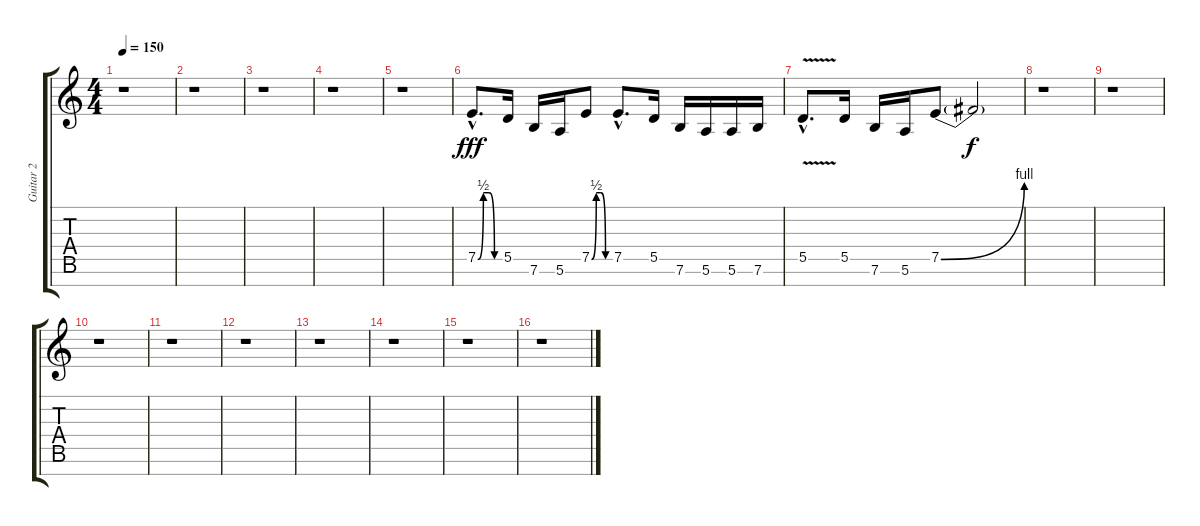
\track ("Guitar 2" "Guitar 2") {instrument distortionguitar}
\staff {score tabs}
\tuning (E4 B3 G3 D3 A2 E2 B1) {hide}
\ts (4 4)
\tempo 150
\clef g2
\ks c
r.1{dy f} |
r.1 |
r.1 |
r.1 |
r.1 |
7.5{be (custom 0 0 15 2 30 2 45 0 60 0) hac}.8{d dy fff} 5.5.16 7.6.16 5.6.16 7.5{be (custom 0 0 15 2 30 2 45 0 60 0)}.8 7.5{hac}.8{d} 5.5.16 7.6.16 5.6.16 5.6.16 7.6.16 |
5.5{v hac}.8{d} 5.5.16 7.6.16 5.6.16 7.5{be (bend 0 0 60 4)}.8 7.5{t}.2{dy f} |
r.1 |
r.1 |
r.1 |
r.1 |
r.1 |
r.1 |
r.1 |
r.1 |
r.1
